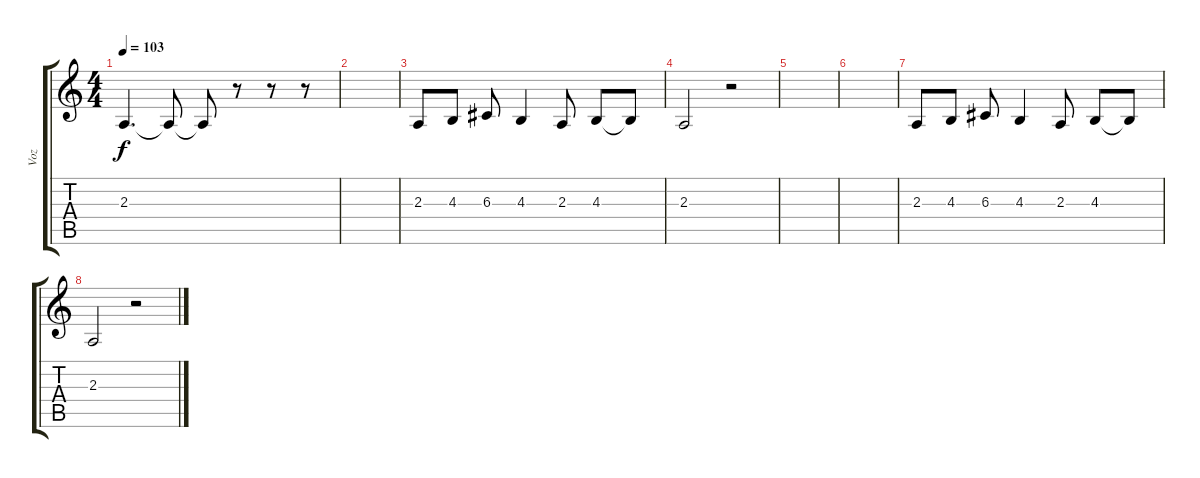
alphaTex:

\track ("Voz" "Voz") {instrument lead1square}
\staff {score tabs}
\tuning (E4 B3 G3 D3 A2 E2) {hide}
\ts (4 4)
\tempo 103
\clef g2
\ks c
2.3.4{d dy f} 2.3{t}.8 2.3{t}.8 r.8 r.8 r.8 |
|
2.3.8 4.3.8 6.3.8 4.3.4 2.3.8 4.3.8 4.3{t}.8 |
2.3.2 r.2 |
|
|
2.3.8 4.3.8 6.3.8 4.3.4 2.3.8 4.3.8 4.3{t}.8 |
2.3.2 r.2
